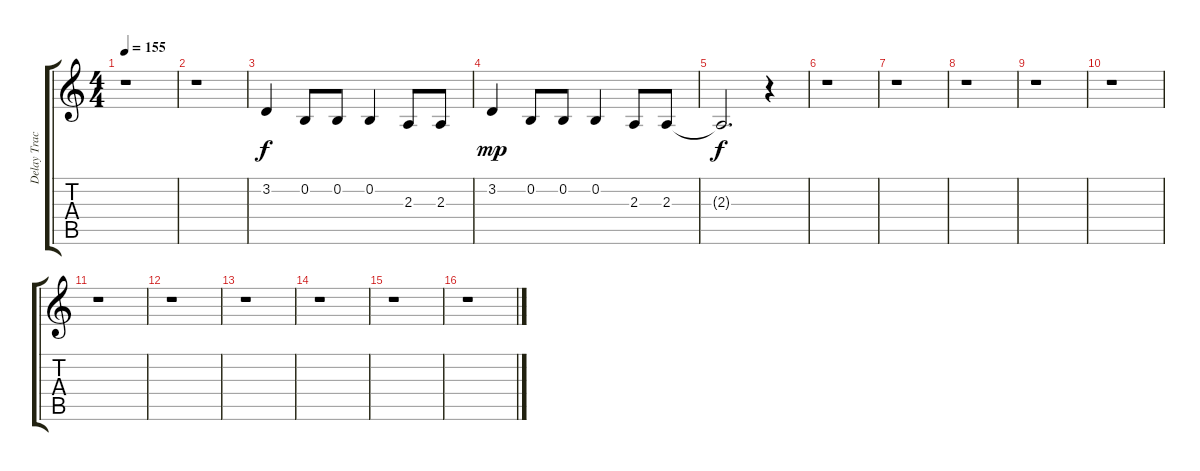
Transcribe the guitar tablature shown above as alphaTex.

\track ("Delay Track (ignore)" "Delay Trac") {instrument oboe}
\staff {score tabs}
\tuning (E4 B3 G3 D3 A2 E2) {hide}
\ts (4 4)
\tempo 155
\clef g2
\ks c
r.1{dy f} |
r.1 |
3.2.4 0.2.8 0.2.8 0.2.4 2.3.8 2.3.8 |
3.2.4{dy mp} 0.2.8 0.2.8 0.2.4 2.3.8 2.3.8 |
2.3{t}.2{d dy f} r.4 |
r.1 |
r.1 |
r.1 |
r.1 |
r.1 |
r.1 |
r.1 |
r.1 |
r.1 |
r.1 |
r.1
